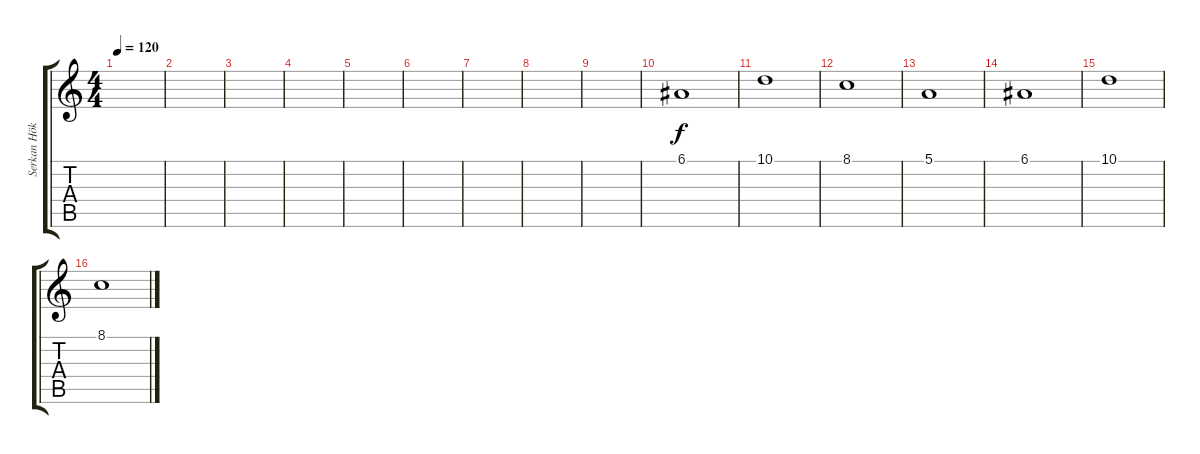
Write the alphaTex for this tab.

\track ("Serkan Hökenek" "Serkan Hök") {instrument pad4choir}
\staff {score tabs}
\tuning (E4 B3 G3 D3 A2 E2) {hide}
\ts (4 4)
\tempo 120
\clef g2
\ks c
|
|
|
|
|
|
|
|
|
6.1.1{volume 16 instrument pad6metallic} |
10.1.1 |
8.1.1 |
5.1.1 |
6.1.1 |
10.1.1 |
8.1.1
